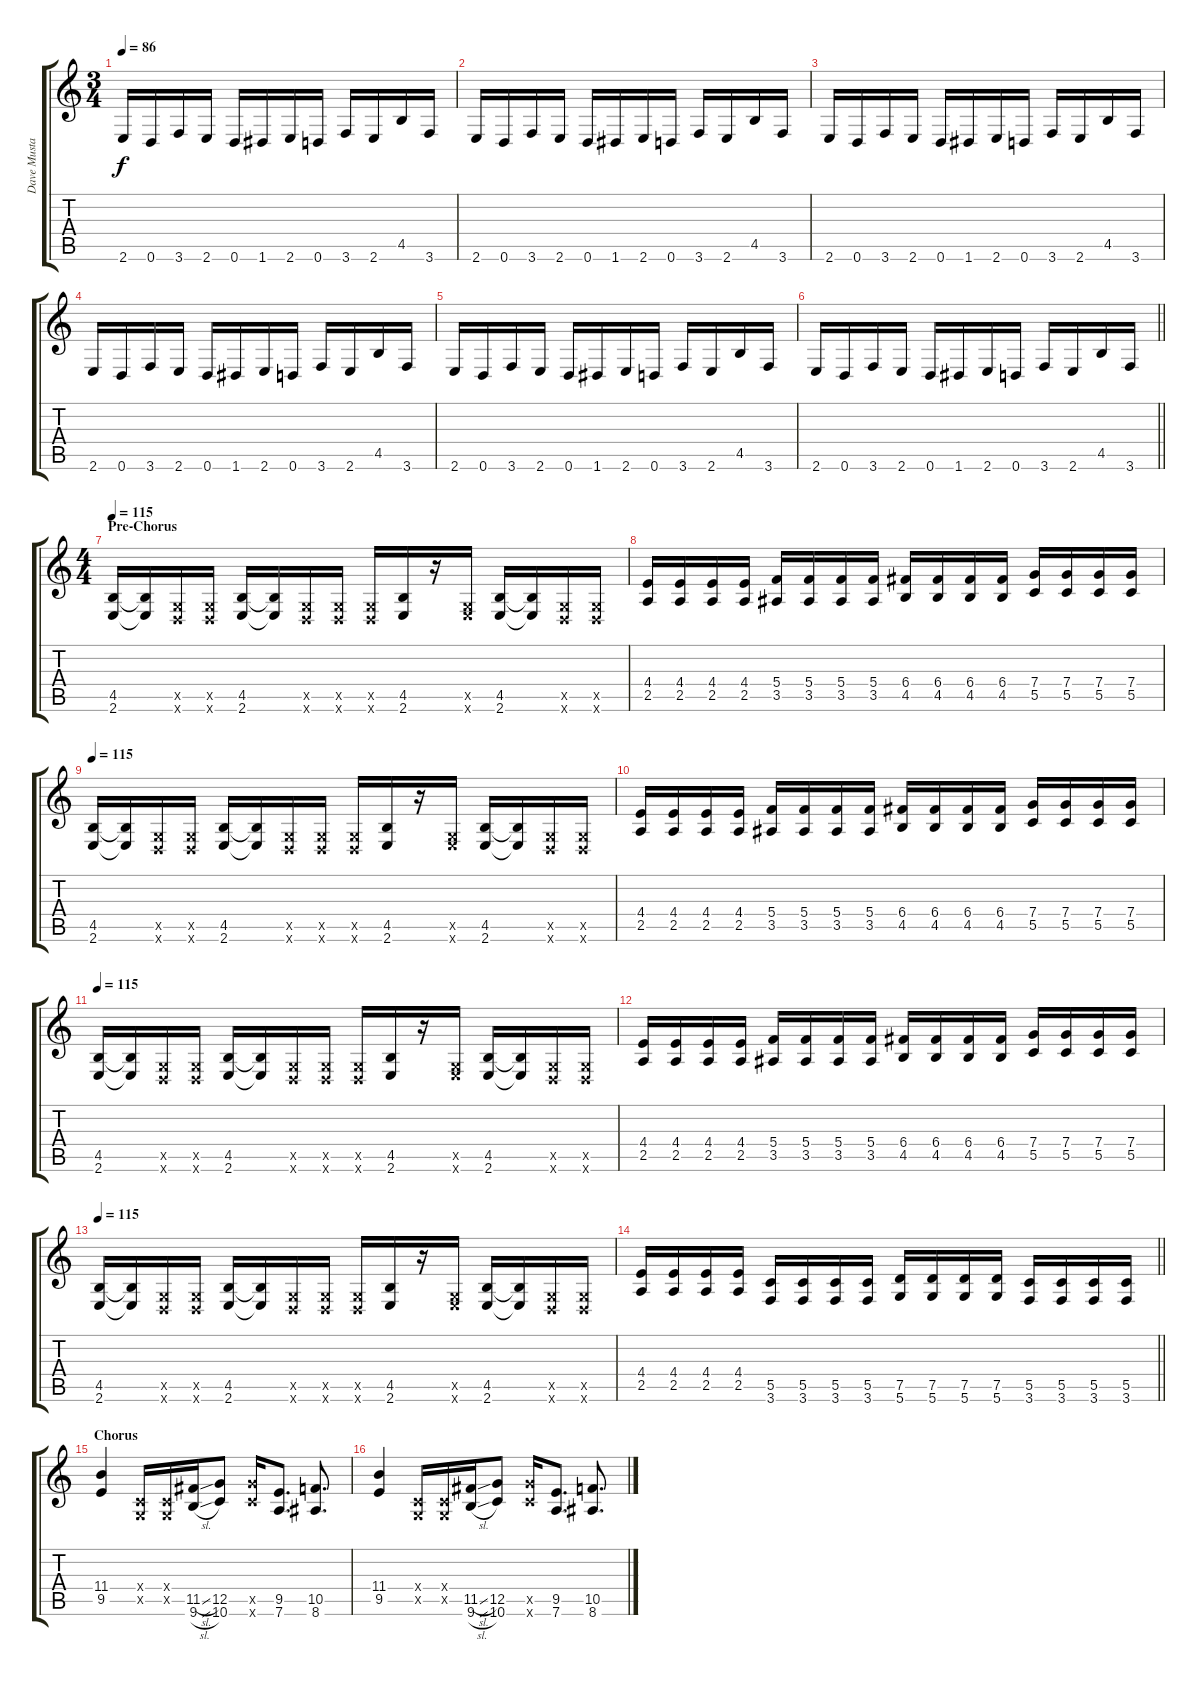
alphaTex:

\track ("Dave Mustaine" "Dave Musta") {instrument distortionguitar}
\staff {score tabs}
\tuning (D4 A3 F3 C3 G2 D2) {hide}
\ts (3 4)
\tempo 86
\clef g2
\ks c
2.6.16{dy f} 0.6.16 3.6.16 2.6.16 0.6.16 1.6.16 2.6.16 0.6.16 3.6.16 2.6.16 4.5.16 3.6.16 |
2.6.16 0.6.16 3.6.16 2.6.16 0.6.16 1.6.16 2.6.16 0.6.16 3.6.16 2.6.16 4.5.16 3.6.16 |
2.6.16 0.6.16 3.6.16 2.6.16 0.6.16 1.6.16 2.6.16 0.6.16 3.6.16 2.6.16 4.5.16 3.6.16 |
2.6.16 0.6.16 3.6.16 2.6.16 0.6.16 1.6.16 2.6.16 0.6.16 3.6.16 2.6.16 4.5.16 3.6.16 |
2.6.16 0.6.16 3.6.16 2.6.16 0.6.16 1.6.16 2.6.16 0.6.16 3.6.16 2.6.16 4.5.16 3.6.16 |
\barLineRight lightlight
2.6.16 0.6.16 3.6.16 2.6.16 0.6.16 1.6.16 2.6.16 0.6.16 3.6.16 2.6.16 4.5.16 3.6.16 |
\ts (4 4)
\section ("" "Pre-Chorus")
\tempo 115
(4.5 2.6).16 (4.5{t} 2.6{t}).16 (0.5{x} 0.6{x}).16 (0.5{x} 0.6{x}).16 (4.5 2.6).16 (4.5{t} 2.6{t}).16 (0.5{x} 0.6{x}).16 (0.5{x} 0.6{x}).16 (0.5{x} 0.6{x}).16 (4.5 2.6).16 r.16 (0.5{x} 2.6{x}).16 (4.5 2.6).16 (4.5{t} 2.6{t}).16 (0.5{x} 0.6{x}).16 (0.5{x} 0.6{x}).16 |
(4.4 2.5).16 (4.4 2.5).16 (4.4 2.5).16 (4.4 2.5).16 (5.4 3.5).16 (5.4 3.5).16 (5.4 3.5).16 (5.4 3.5).16 (6.4 4.5).16 (6.4 4.5).16 (6.4 4.5).16 (6.4 4.5).16 (7.4 5.5).16 (7.4 5.5).16 (7.4 5.5).16 (7.4 5.5).16 |
\tempo 115
(4.5 2.6).16 (4.5{t} 2.6{t}).16 (0.5{x} 0.6{x}).16 (0.5{x} 0.6{x}).16 (4.5 2.6).16 (4.5{t} 2.6{t}).16 (0.5{x} 0.6{x}).16 (0.5{x} 0.6{x}).16 (0.5{x} 0.6{x}).16 (4.5 2.6).16 r.16 (0.5{x} 2.6{x}).16 (4.5 2.6).16 (4.5{t} 2.6{t}).16 (0.5{x} 0.6{x}).16 (0.5{x} 0.6{x}).16 |
(4.4 2.5).16 (4.4 2.5).16 (4.4 2.5).16 (4.4 2.5).16 (5.4 3.5).16 (5.4 3.5).16 (5.4 3.5).16 (5.4 3.5).16 (6.4 4.5).16 (6.4 4.5).16 (6.4 4.5).16 (6.4 4.5).16 (7.4 5.5).16 (7.4 5.5).16 (7.4 5.5).16 (7.4 5.5).16 |
\tempo 115
(4.5 2.6).16 (4.5{t} 2.6{t}).16 (0.5{x} 0.6{x}).16 (0.5{x} 0.6{x}).16 (4.5 2.6).16 (4.5{t} 2.6{t}).16 (0.5{x} 0.6{x}).16 (0.5{x} 0.6{x}).16 (0.5{x} 0.6{x}).16 (4.5 2.6).16 r.16 (0.5{x} 2.6{x}).16 (4.5 2.6).16 (4.5{t} 2.6{t}).16 (0.5{x} 0.6{x}).16 (0.5{x} 0.6{x}).16 |
(4.4 2.5).16 (4.4 2.5).16 (4.4 2.5).16 (4.4 2.5).16 (5.4 3.5).16 (5.4 3.5).16 (5.4 3.5).16 (5.4 3.5).16 (6.4 4.5).16 (6.4 4.5).16 (6.4 4.5).16 (6.4 4.5).16 (7.4 5.5).16 (7.4 5.5).16 (7.4 5.5).16 (7.4 5.5).16 |
\tempo 115
(4.5 2.6).16 (4.5{t} 2.6{t}).16 (0.5{x} 0.6{x}).16 (0.5{x} 0.6{x}).16 (4.5 2.6).16 (4.5{t} 2.6{t}).16 (0.5{x} 0.6{x}).16 (0.5{x} 0.6{x}).16 (0.5{x} 0.6{x}).16 (4.5 2.6).16 r.16 (0.5{x} 2.6{x}).16 (4.5 2.6).16 (4.5{t} 2.6{t}).16 (0.5{x} 0.6{x}).16 (0.5{x} 0.6{x}).16 |
\barLineRight lightlight
(4.4 2.5).16 (4.4 2.5).16 (4.4 2.5).16 (4.4 2.5).16 (5.5 3.6).16 (5.5 3.6).16 (5.5 3.6).16 (5.5 3.6).16 (7.5 5.6).16 (7.5 5.6).16 (7.5 5.6).16 (7.5 5.6).16 (5.5 3.6).16 (5.5 3.6).16 (5.5 3.6).16 (5.5 3.6).16 |
\section ("" "Chorus")
(11.4 9.5).4 (0.4{x} 0.5{x}).16 (0.4{x} 0.5{x}).16 (11.5{sl} 9.6{sl}).16 (12.5 10.6).8 (12.5{x} 10.6{x}).16 (9.5 7.6).8{d} (10.5 8.6).8{d} |
(11.4 9.5).4 (0.4{x} 0.5{x}).16 (0.4{x} 0.5{x}).16 (11.5{sl} 9.6{sl}).16 (12.5 10.6).8 (12.5{x} 10.6{x}).16 (9.5 7.6).8{d} (10.5 8.6).8{d}
